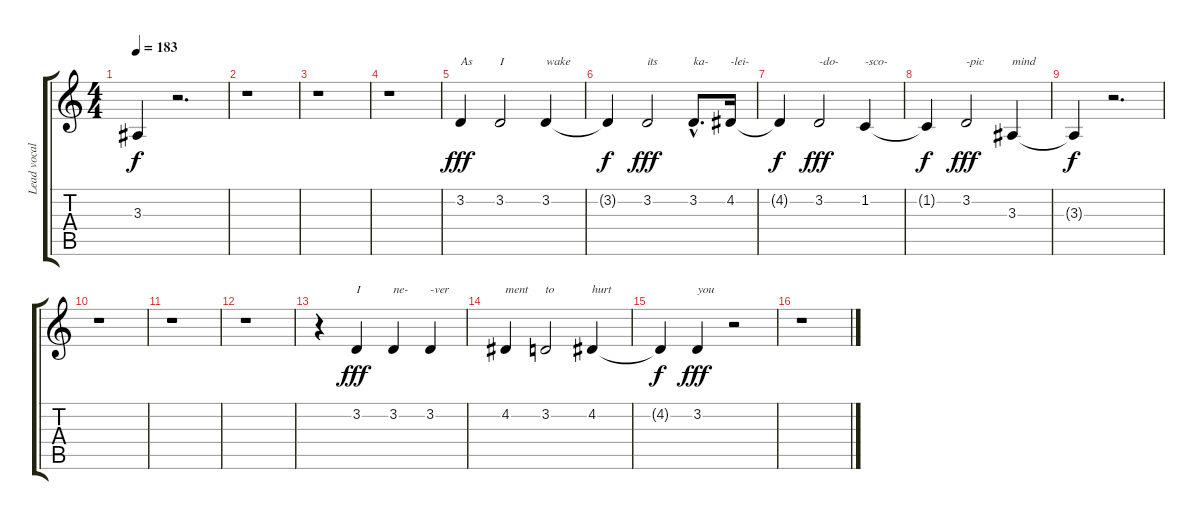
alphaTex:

\track ("Lead vocals (Moby)" "Lead vocal") {instrument fx5brightness}
\staff {score tabs}
\tuning (E4 B3 G3 D3 A2 E2) {hide}
\ts (4 4)
\tempo 183
\clef g2
\ks c
3.3{t}.4{dy f} r.2{d} |
r.1 |
r.1 |
r.1 |
3.2.4{txt "As" dy fff} 3.2.2{txt "I"} 3.2.4{txt "wake"} |
3.2{t}.4{dy f} 3.2.2{txt "its" dy fff} 3.2{hac}.8{d txt "ka-"} 4.2.16{txt "-lei-"} |
4.2{t}.4{dy f} 3.2.2{txt "-do-" dy fff} 1.2.4{txt "-sco-"} |
1.2{t}.4{dy f} 3.2.2{txt "-pic" dy fff} 3.3.4{txt "mind"} |
3.3{t}.4{dy f} r.2{d} |
r.1 |
r.1 |
r.1 |
r.4 3.2.4{txt "I" dy fff} 3.2.4{txt "ne-"} 3.2.4{txt "-ver"} |
4.2.4{txt "ment"} 3.2.2{txt "to"} 4.2.4{txt "hurt"} |
4.2{t}.4{dy f} 3.2.4{txt "you" dy fff} r.2 |
r.1
